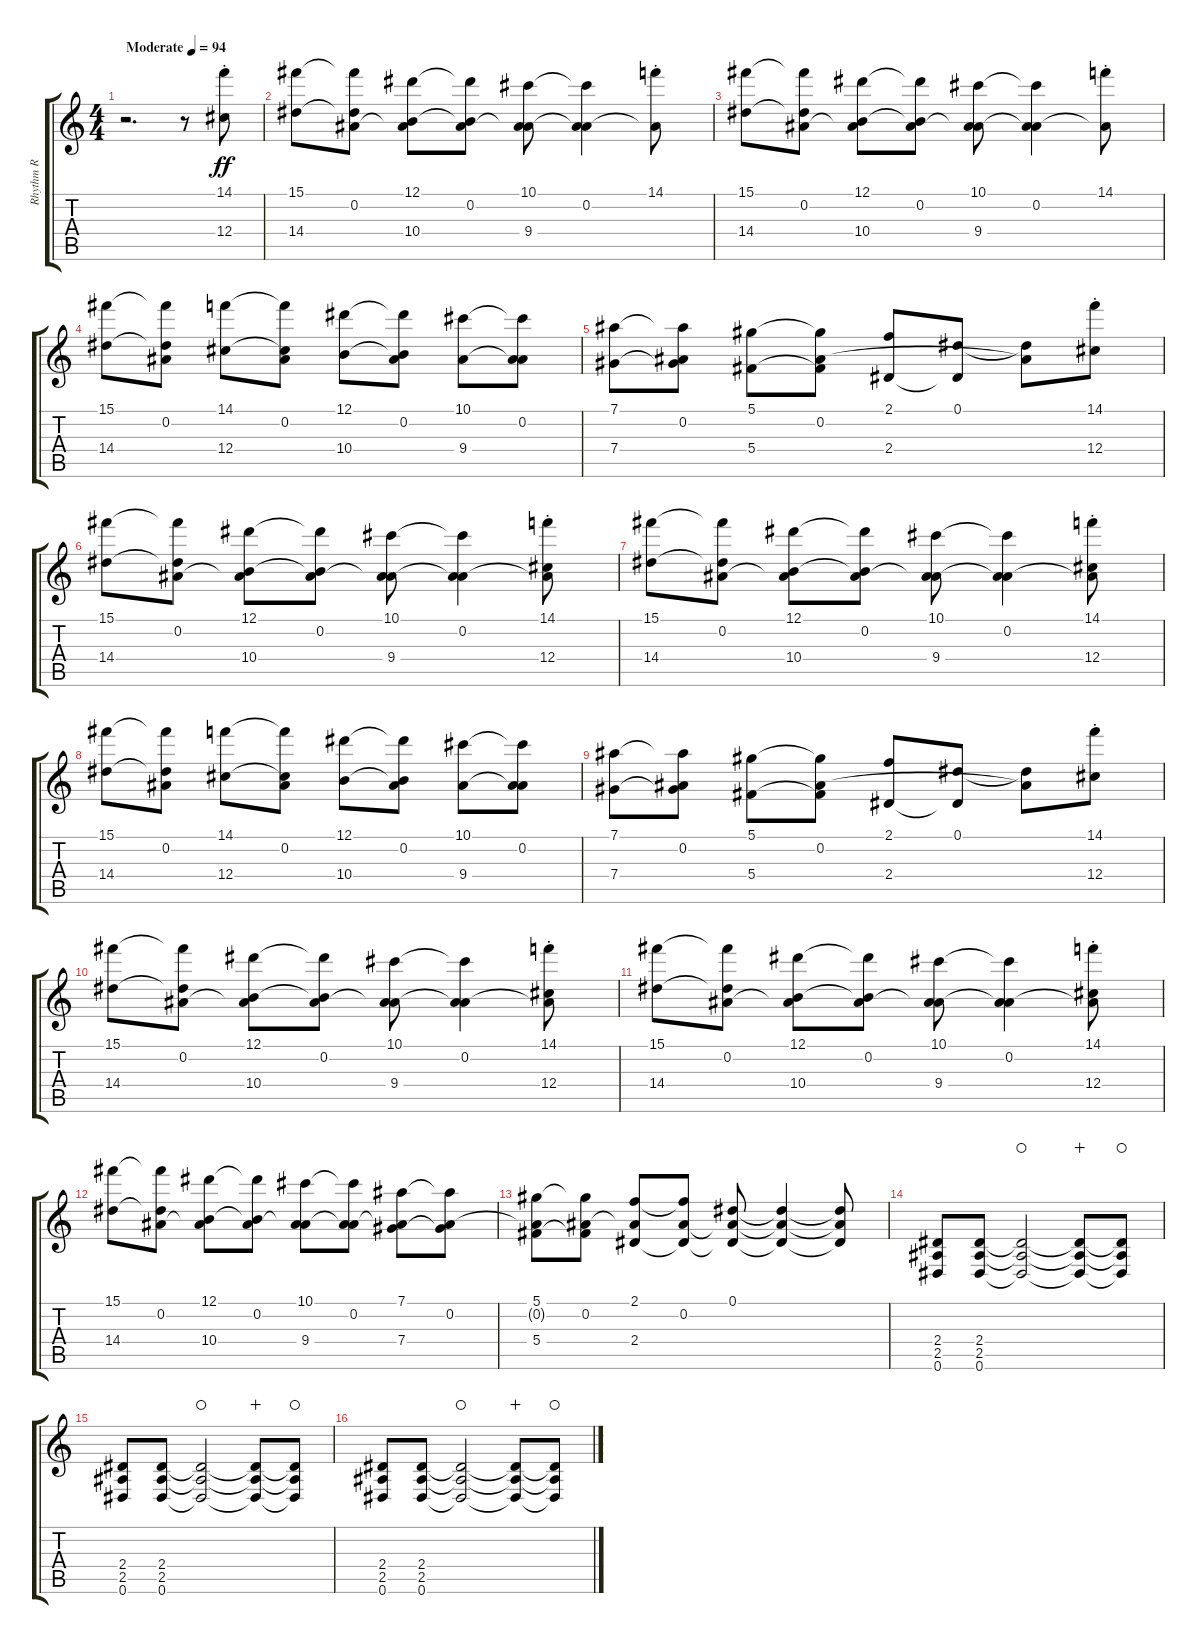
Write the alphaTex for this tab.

\track ("Rhythm R" "Rhythm R") {instrument acousticguitarsteel}
\staff {score tabs}
\tuning (Eb4 Bb3 Gb3 Db3 Ab2 Eb2) {hide}
\ts (4 4)
\tempo (94 "Moderate")
\clef g2
\ks c
r.2{d dy ff instrument acousticguitarsteel} r.8 (14.1{st} 12.4).8 |
(15.1 14.4).8 (15.1{t} 0.2 14.4{t}).8 (12.1 0.2{t} 10.4).8 (12.1{t} 0.2 10.4{t}).8 (10.1 0.2{t} 9.4).8 (10.1{t} 0.2 9.4{t}).4 (14.1{st} 0.2{t}).8 |
(15.1 14.4).8 (15.1{t} 0.2 14.4{t}).8 (12.1 0.2{t} 10.4).8 (12.1{t} 0.2 10.4{t}).8 (10.1 0.2{t} 9.4).8 (10.1{t} 0.2 9.4{t}).4 (14.1{st} 0.2{t}).8 |
(15.1 14.4).8 (15.1{t} 0.2 14.4{t}).8 (14.1 12.4).8 (14.1{t} 0.2 12.4{t}).8 (12.1 10.4).8 (12.1{t} 0.2 10.4{t}).8 (10.1 9.4).8 (10.1{t} 0.2 9.4{t}).8 |
(7.1 7.4).8 (7.1{t} 0.2 7.4{t}).8 (5.1 5.4).8 (5.1{t} 0.2 5.4{t}).8 (2.1 2.4).8 (0.1 2.4{t}).8 (0.1{t} 0.2{t}).8 (14.1{st} 12.4{st}).8{instrument electricguitarclean} |
(15.1 14.4).8 (15.1{t} 0.2 14.4{t}).8 (12.1 0.2{t} 10.4).8 (12.1{t} 0.2 10.4{t}).8 (10.1 0.2{t} 9.4).8 (10.1{t} 0.2 9.4{t}).4 (14.1{st} 0.2{t} 12.4{st}).8 |
(15.1 14.4).8 (15.1{t} 0.2 14.4{t}).8 (12.1 0.2{t} 10.4).8 (12.1{t} 0.2 10.4{t}).8 (10.1 0.2{t} 9.4).8 (10.1{t} 0.2 9.4{t}).4 (14.1{st} 0.2{t} 12.4{st}).8 |
(15.1 14.4).8 (15.1{t} 0.2 14.4{t}).8 (14.1 12.4).8 (14.1{t} 0.2 12.4{t}).8 (12.1 10.4).8 (12.1{t} 0.2 10.4{t}).8 (10.1 9.4).8 (10.1{t} 0.2 9.4{t}).8 |
(7.1 7.4).8 (7.1{t} 0.2 7.4{t}).8 (5.1 5.4).8 (5.1{t} 0.2 5.4{t}).8 (2.1 2.4).8 (0.1 2.4{t}).8 (0.1{t} 0.2{t}).8 (14.1{st} 12.4{st}).8 |
(15.1 14.4).8 (15.1{t} 0.2 14.4{t}).8 (12.1 0.2{t} 10.4).8 (12.1{t} 0.2 10.4{t}).8 (10.1 0.2{t} 9.4).8 (10.1{t} 0.2 9.4{t}).4 (14.1{st} 0.2{t} 12.4{st}).8 |
(15.1 14.4).8 (15.1{t} 0.2 14.4{t}).8 (12.1 0.2{t} 10.4).8 (12.1{t} 0.2 10.4{t}).8 (10.1 0.2{t} 9.4).8 (10.1{t} 0.2 9.4{t}).4 (14.1{st} 0.2{t} 12.4{st}).8 |
(15.1 14.4).8 (15.1{t} 0.2 14.4{t}).8 (12.1 0.2{t} 10.4).8 (12.1{t} 0.2 10.4{t}).8 (10.1 0.2{t} 9.4).8 (10.1{t} 0.2 9.4{t}).8 (7.1 0.2{t} 7.4).8 (7.1{t} 0.2 7.4{t}).8 |
(5.1 0.2{t} 5.4).8 (5.1{t} 0.2 5.4{t}).8 (2.1 0.2{t} 2.4).8 (2.1{t} 0.2 2.4{t}).8 (0.1 0.2{t} 2.4{t}).8 (0.1{t} 0.2{t} 2.4{t}).4 (0.1{t} 0.2{t} 2.4{t}).8 |
(2.4 2.5 0.6).8{instrument distortionguitar} (2.4 2.5 0.6).8 (2.4{t} 2.5{t} 0.6{t}).2{waho} (2.4{t} 2.5{t} 0.6{t}).8{wahc} (2.4{t} 2.5{t} 0.6{t}).8{waho} |
(2.4 2.5 0.6).8 (2.4 2.5 0.6).8 (2.4{t} 2.5{t} 0.6{t}).2{waho} (2.4{t} 2.5{t} 0.6{t}).8{wahc} (2.4{t} 2.5{t} 0.6{t}).8{waho} |
(2.4 2.5 0.6).8 (2.4 2.5 0.6).8 (2.4{t} 2.5{t} 0.6{t}).2{waho} (2.4{t} 2.5{t} 0.6{t}).8{wahc} (2.4{t} 2.5{t} 0.6{t}).8{waho}
